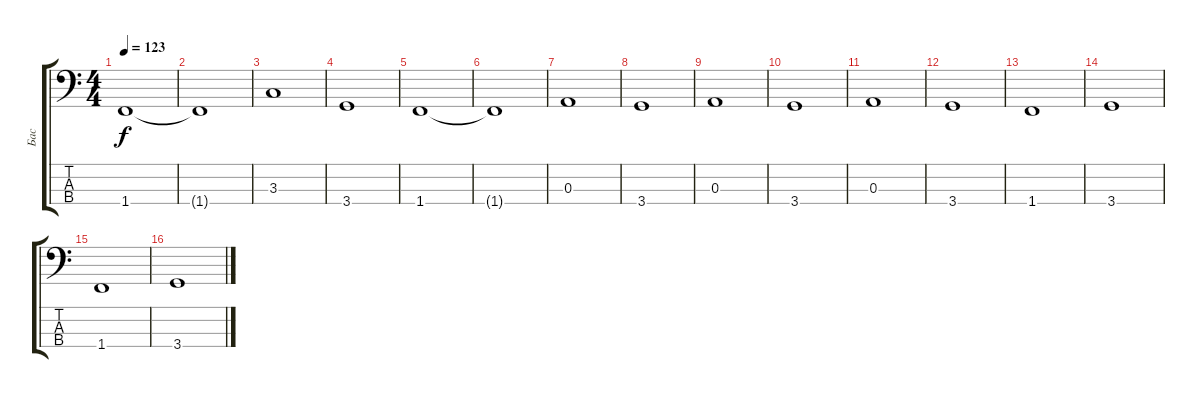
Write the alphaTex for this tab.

\track ("Бас" "Бас") {instrument electricbassfinger}
\staff {score tabs}
\tuning (G2 D2 A1 E1) {hide}
\ts (4 4)
\tempo 123
\clef f4
\ks c
1.4.1{dy f} |
1.4{t}.1 |
3.3.1 |
3.4.1 |
1.4.1 |
1.4{t}.1 |
0.3.1 |
3.4.1 |
0.3.1 |
3.4.1 |
0.3.1 |
3.4.1 |
1.4.1 |
3.4.1 |
1.4.1 |
3.4.1
